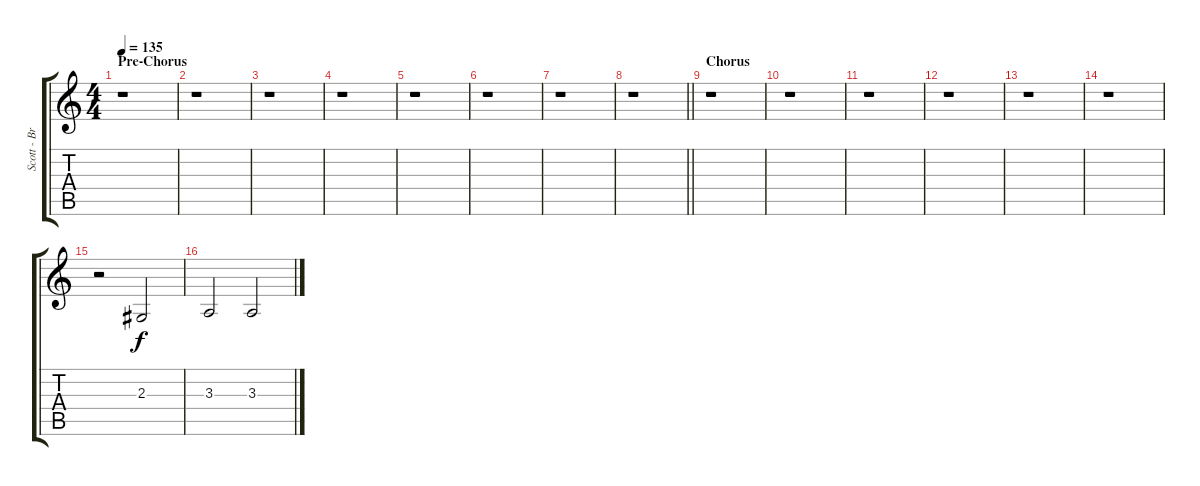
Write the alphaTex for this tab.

\track ("Scott - Brian" "Scott - Br") {instrument reedorgan}
\staff {score tabs}
\tuning (Eb4 Bb3 Gb3 Db3 Ab2 Eb2) {hide}
\ts (4 4)
\section ("" "Pre-Chorus")
\tempo 135
\clef g2
\ks c
r.1{dy f} |
r.1 |
r.1 |
r.1 |
r.1 |
r.1 |
r.1 |
\barLineRight lightlight
r.1 |
\section ("" "Chorus")
r.1 |
r.1 |
r.1 |
r.1 |
r.1 |
r.1 |
r.2 2.3.2 |
3.3.2 3.3.2
